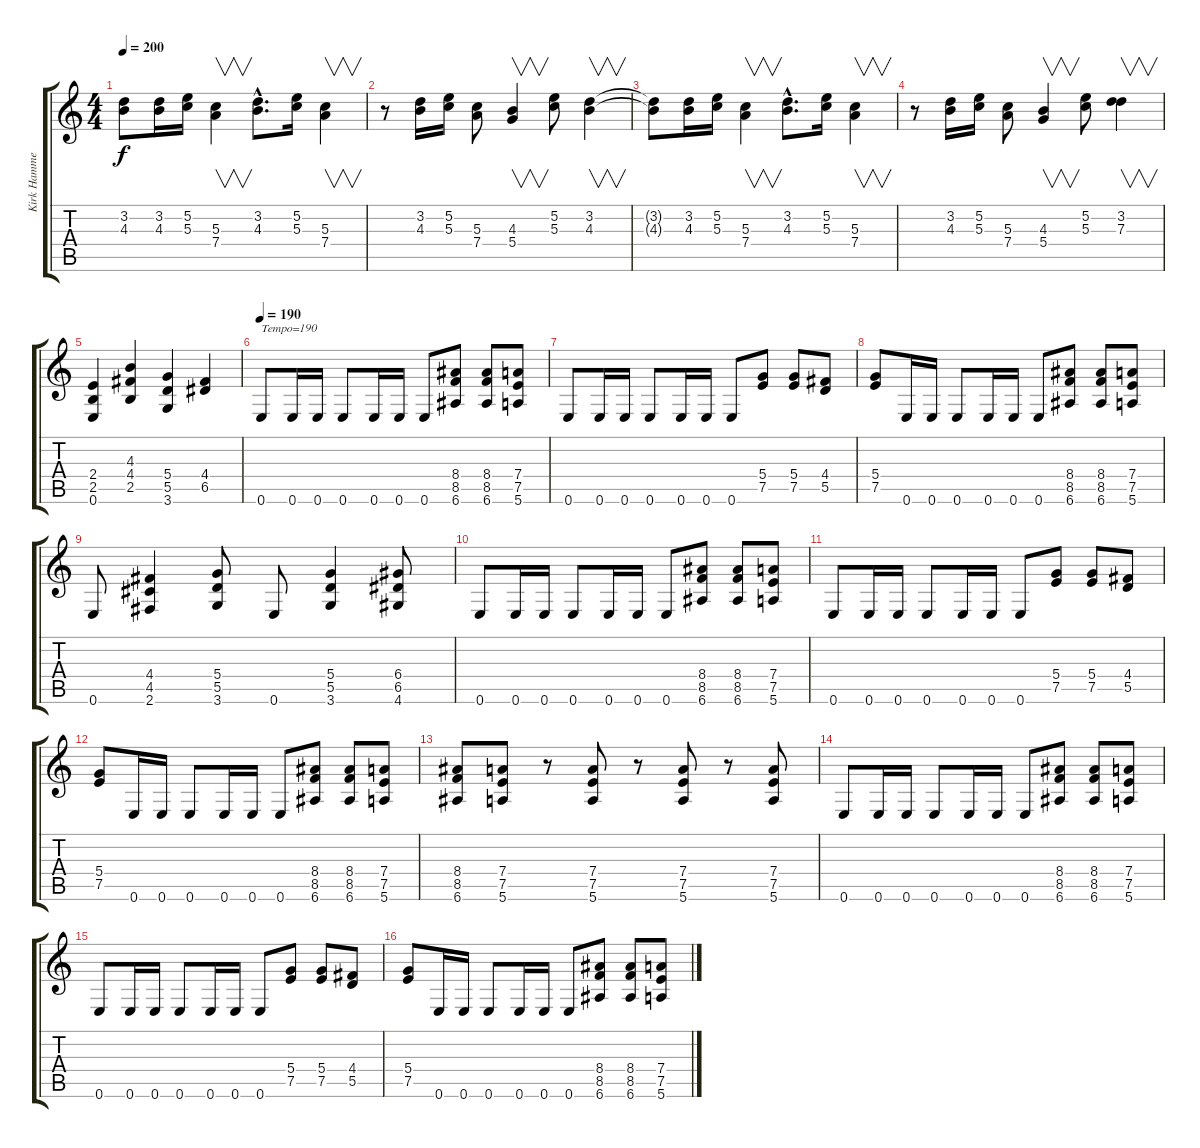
\track ("Kirk Hammett" "Kirk Hamme") {instrument overdrivenguitar}
\staff {score tabs}
\tuning (E4 B3 G3 D3 A2 E2) {hide}
\ts (4 4)
\tempo 200
\clef g2
\ks c
(3.2{t} 4.3{t}).8{dy f} (3.2 4.3).16 (5.2 5.3).16 (5.3 7.4).4{v} (3.2{hac} 4.3{hac}).8{d} (5.2 5.3).16 (5.3 7.4).4{v} |
r.8 (3.2 4.3).16 (5.2 5.3).16 (5.3 7.4).8 (4.3 5.4).4{v} (5.2 5.3).8 (3.2 4.3).4{v} |
(3.2{t} 4.3{t}).8 (3.2 4.3).16 (5.2 5.3).16 (5.3 7.4).4{v} (3.2{hac} 4.3{hac}).8{d} (5.2 5.3).16 (5.3 7.4).4{v} |
r.8 (3.2 4.3).16 (5.2 5.3).16 (5.3 7.4).8 (4.3 5.4).4{v} (5.2 5.3).8 (3.2 7.3).4{v} |
(2.4 2.5 0.6).4 (4.3 4.4 2.5).4 (5.4 5.5 3.6).4 (4.4 6.5).4 |
\tempo 190
0.6.8{txt "Tempo=190"} 0.6.16 0.6.16 0.6.8 0.6.16 0.6.16 0.6.8 (8.4 8.5 6.6).8 (8.4 8.5 6.6).8 (7.4 7.5 5.6).8 |
0.6.8 0.6.16 0.6.16 0.6.8 0.6.16 0.6.16 0.6.8 (5.4 7.5).8 (5.4 7.5).8 (4.4 5.5).8 |
(5.4 7.5).8 0.6.16 0.6.16 0.6.8 0.6.16 0.6.16 0.6.8 (8.4 8.5 6.6).8 (8.4 8.5 6.6).8 (7.4 7.5 5.6).8 |
0.6.8 (4.4 4.5 2.6).4 (5.4 5.5 3.6).8 0.6.8 (5.4 5.5 3.6).4 (6.4 6.5 4.6).8 |
0.6.8 0.6.16 0.6.16 0.6.8 0.6.16 0.6.16 0.6.8 (8.4 8.5 6.6).8 (8.4 8.5 6.6).8 (7.4 7.5 5.6).8 |
0.6.8 0.6.16 0.6.16 0.6.8 0.6.16 0.6.16 0.6.8 (5.4 7.5).8 (5.4 7.5).8 (4.4 5.5).8 |
(5.4 7.5).8 0.6.16 0.6.16 0.6.8 0.6.16 0.6.16 0.6.8 (8.4 8.5 6.6).8 (8.4 8.5 6.6).8 (7.4 7.5 5.6).8 |
(8.4 8.5 6.6).8 (7.4 7.5 5.6).8 r.8 (7.4 7.5 5.6).8 r.8 (7.4 7.5 5.6).8 r.8 (7.4 7.5 5.6).8 |
0.6.8 0.6.16 0.6.16 0.6.8 0.6.16 0.6.16 0.6.8 (8.4 8.5 6.6).8 (8.4 8.5 6.6).8 (7.4 7.5 5.6).8 |
0.6.8 0.6.16 0.6.16 0.6.8 0.6.16 0.6.16 0.6.8 (5.4 7.5).8 (5.4 7.5).8 (4.4 5.5).8 |
(5.4 7.5).8 0.6.16 0.6.16 0.6.8 0.6.16 0.6.16 0.6.8 (8.4 8.5 6.6).8 (8.4 8.5 6.6).8 (7.4 7.5 5.6).8
